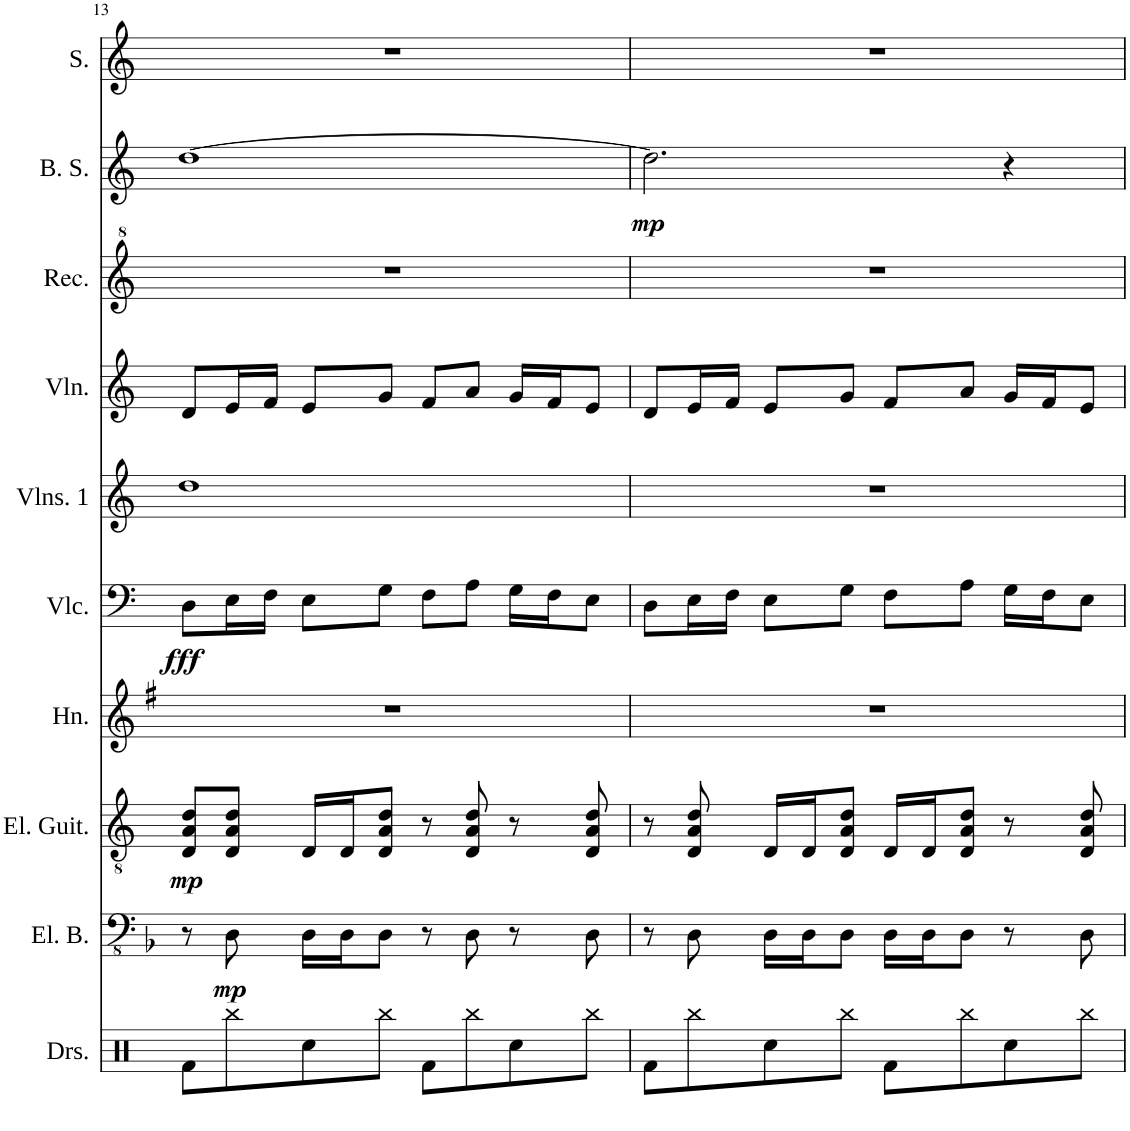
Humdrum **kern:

**kern	**kern	**dynam	**kern	**dynam	**kern	**kern	**dynam	**kern	**kern	**kern	**kern	**dynam	**kern
*part10	*part9	*part9	*part8	*part8	*part7	*part6	*part6	*part5	*part4	*part3	*part2	*part2	*part1
*staff10	*staff9	*staff9	*staff8	*staff8	*staff7	*staff6	*staff6	*staff5	*staff4	*staff3	*staff2	*staff2	*staff1
*I"Drumset	*I"Electric Bass	*	*I"Electric Guitar	*	*I"Horn	*I"Violoncello	*	*I"Violins 1	*I"Violin	*I"Recorder	*I"Boy Soprano	*	*I"Soprano
*I'Drs.	*I'El. B.	*	*I'El. Guit.	*	*I'Hn.	*I'Vlc.	*	*I'Vlns. 1	*I'Vln.	*I'Rec.	*I'B. S.	*	*I'S.
!!LO:PB:g=z
*clefX	*clefFv4	*	*clefGv2	*	*clefG2	*clefF4	*	*clefG2	*clefG2	*clefG^2	*clefG2	*	*clefG2
*	*	*	*	*	*Trd4c7	*	*	*	*	*	*	*	*
*k[]	*k[b-]	*	*k[]	*	*k[f#]	*k[]	*	*k[]	*k[]	*k[]	*k[]	*	*k[]
*M4/4	*M4/4	*	*M4/4	*	*M4/4	*M4/4	*	*M4/4	*M4/4	*M4/4	*M4/4	*	*M4/4
=13	=13	=13	=13	=13	=13	=13	=13	=13	=13	=13	=13	=13	=13
!	!	!	!	!LO:DY:b	!	!	!LO:DY:b	!	!	!	!	!	!
8Rf\L	8r	.	8D/ 8A/ 8d/L	mp	1r	8D\L	fff	1dd	8d/L	1r	[1dd	.	1r
!	!	!LO:DY:b	!	!	!	!	!	!	!	!	!	!	!
8Rbb\	8DD\	mp	8D/ 8A/ 8d/J	.	.	16E\L	.	.	16e/L	.	.	.	.
.	.	.	.	.	.	16F\JJ	.	.	16f/JJ	.	.	.	.
8Rcc\	16DD\LL	.	16D/LL	.	.	8E\L	.	.	8e/L	.	.	.	.
.	16DD\J	.	16D/J	.	.	.	.	.	.	.	.	.	.
8Rbb\J	8DD\J	.	8D/ 8A/ 8d/J	.	.	8G\J	.	.	8g/J	.	.	.	.
8Rf\L	8r	.	8r	.	.	8F\L	.	.	8f/L	.	.	.	.
8Rbb\	8DD\	.	8D/ 8A/ 8d/	.	.	8A\J	.	.	8a/J	.	.	.	.
8Rcc\	8r	.	8r	.	.	16G\LL	.	.	16g/LL	.	.	.	.
.	.	.	.	.	.	16F\J	.	.	16f/J	.	.	.	.
8Rbb\J	8DD\	.	8D/ 8A/ 8d/	.	.	8E\J	.	.	8e/J	.	.	.	.
=14	=14	=14	=14	=14	=14	=14	=14	=14	=14	=14	=14	=14	=14
!	!	!	!	!	!	!	!	!	!	!	!	!LO:DY:b	!
8Rf\L	8r	.	8r	.	1r	8D\L	.	1r	8d/L	1r	2.dd\]	mp	1r
8Rbb\	8DD\	.	8D/ 8A/ 8d/	.	.	16E\L	.	.	16e/L	.	.	.	.
.	.	.	.	.	.	16F\JJ	.	.	16f/JJ	.	.	.	.
8Rcc\	16DD\LL	.	16D/LL	.	.	8E\L	.	.	8e/L	.	.	.	.
.	16DD\J	.	16D/J	.	.	.	.	.	.	.	.	.	.
8Rbb\J	8DD\J	.	8D/ 8A/ 8d/J	.	.	8G\J	.	.	8g/J	.	.	.	.
8Rf\L	16DD\LL	.	16D/LL	.	.	8F\L	.	.	8f/L	.	.	.	.
.	16DD\J	.	16D/J	.	.	.	.	.	.	.	.	.	.
8Rbb\	8DD\J	.	8D/ 8A/ 8d/J	.	.	8A\J	.	.	8a/J	.	.	.	.
8Rcc\	8r	.	8r	.	.	16G\LL	.	.	16g/LL	.	4r	.	.
.	.	.	.	.	.	16F\J	.	.	16f/J	.	.	.	.
8Rbb\J	8DD\	.	8D/ 8A/ 8d/	.	.	8E\J	.	.	8e/J	.	.	.	.
=	=	=	=	=	=	=	=	=	=	=	=	=	=
*-	*-	*-	*-	*-	*-	*-	*-	*-	*-	*-	*-	*-	*-
